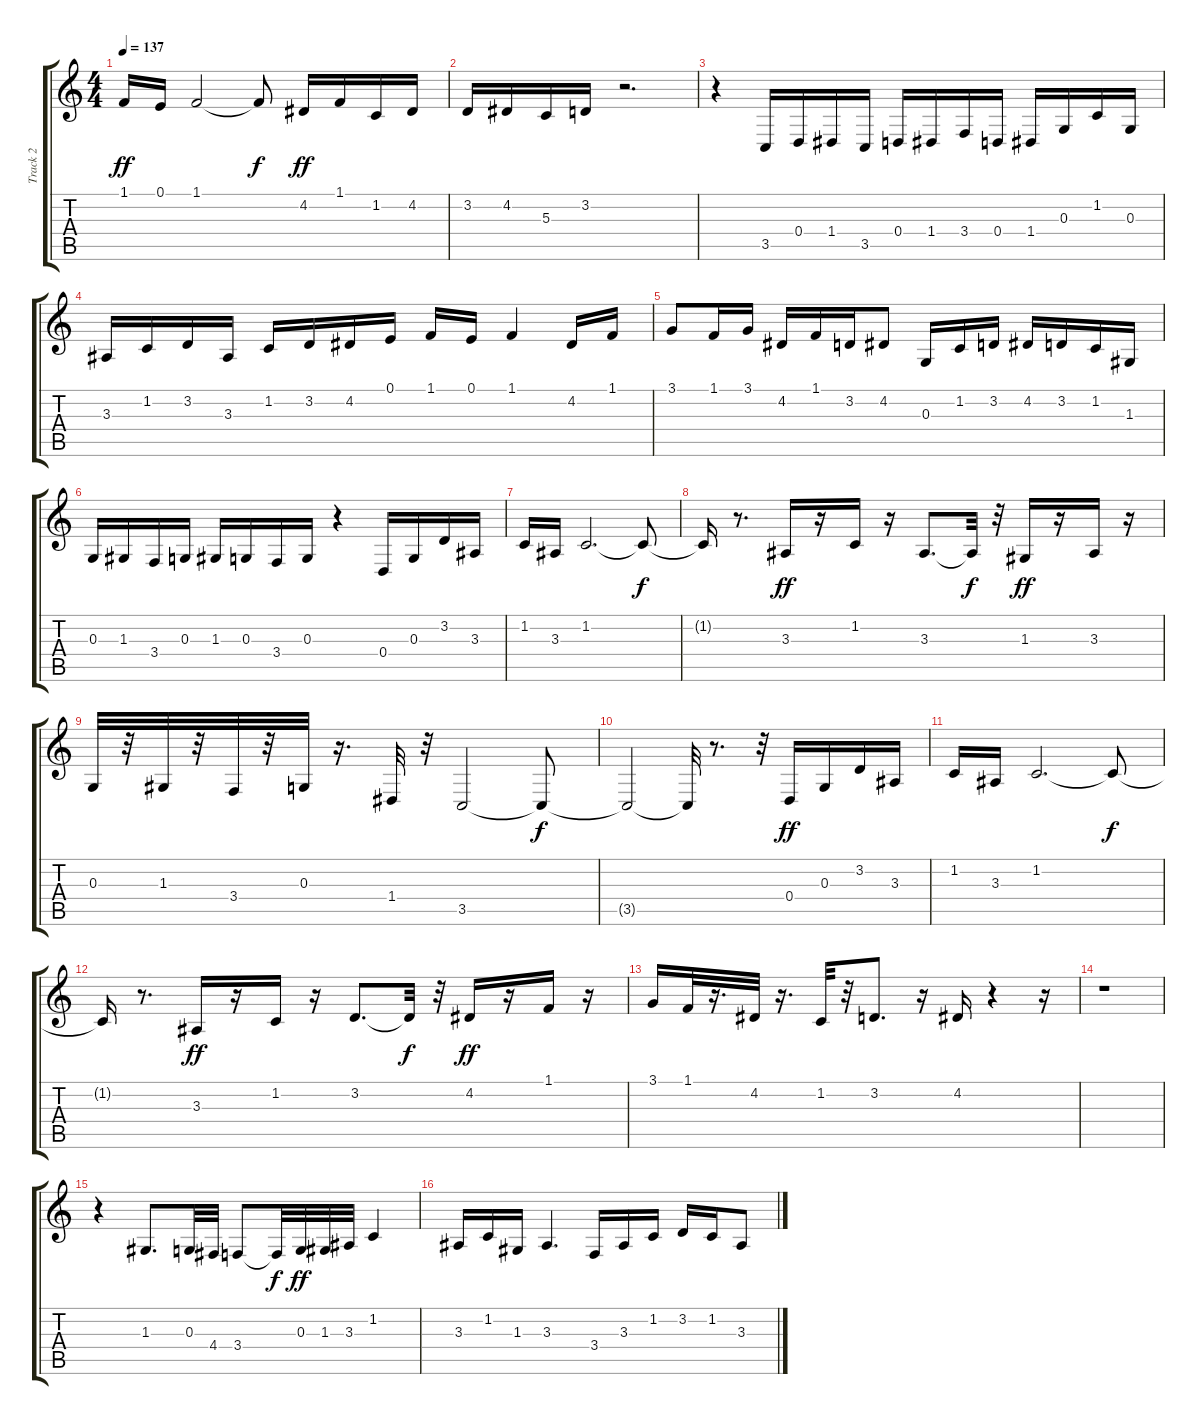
\track ("Track 2" "Track 2") {instrument altosax}
\staff {score tabs}
\tuning (E4 B3 G3 D3 A2 E2) {hide}
\ts (4 4)
\tempo 137
\clef g2
\ks c
1.1.16{dy ff} 0.1.16 1.1.2 1.1{t}.8{dy f} 4.2.16{dy ff} 1.1.16 1.2.16 4.2.16 |
3.2.16 4.2.16 5.3.16 3.2.16 r.2{d} |
r.4 3.5.16 0.4.16 1.4.16 3.5.16 0.4.16 1.4.16 3.4.16 0.4.16 1.4.16 0.3.16 1.2.16 0.3.16 |
3.3.16 1.2.16 3.2.16 3.3.16 1.2.16 3.2.16 4.2.16 0.1.16 1.1.16 0.1.16 1.1.4 4.2.16 1.1.16 |
3.1.8 1.1.16 3.1.16 4.2.16 1.1.16 3.2.16 4.2.8 0.3.16 1.2.16 3.2.16 4.2.16 3.2.16 1.2.16 1.3.16 |
0.3.16 1.3.16 3.4.16 0.3.16 1.3.16 0.3.16 3.4.16 0.3.16 r.4 0.4.16 0.3.16 3.2.16 3.3.16 |
1.2.16 3.3.16 1.2.2{d} 1.2{t}.8{dy f} |
1.2{t}.16 r.8{d} 3.3.16{dy ff} r.16 1.2.16 r.16 3.3.8{d} 3.3{t}.32{dy f} r.32 1.3.16{dy ff} r.16 3.3.16 r.16 |
0.3.32 r.32 1.3.32 r.32 3.4.32 r.32 0.3.32 r.16{d} 1.4.32 r.32 3.5.2 3.5{t}.8{dy f} |
3.5{t}.2 3.5{t}.32 r.8{d} r.32 0.4.16{dy ff} 0.3.16 3.2.16 3.3.16 |
1.2.16 3.3.16 1.2.2{d} 1.2{t}.8{dy f} |
1.2{t}.16 r.8{d} 3.3.16{dy ff} r.16 1.2.16 r.16 3.2.8{d} 3.2{t}.32{dy f} r.32 4.2.16{dy ff} r.16 1.1.16 r.16 |
3.1.16 1.1.32 r.16{d} 4.2.32 r.16{d} 1.2.32 r.32 3.2.8{d} r.16 4.2.16 r.4 r.16 |
r.1 |
r.4 1.3.8{d} 0.3.32 4.4.32 3.4.8 3.4{t}.32{dy f} 0.3.32{dy ff} 1.3.32 3.3.32 1.2.4 |
3.3.16 1.2.16 1.3.16 3.3.4{d} 3.4.16 3.3.16 1.2.16 3.2.16 1.2.16 3.3.8
